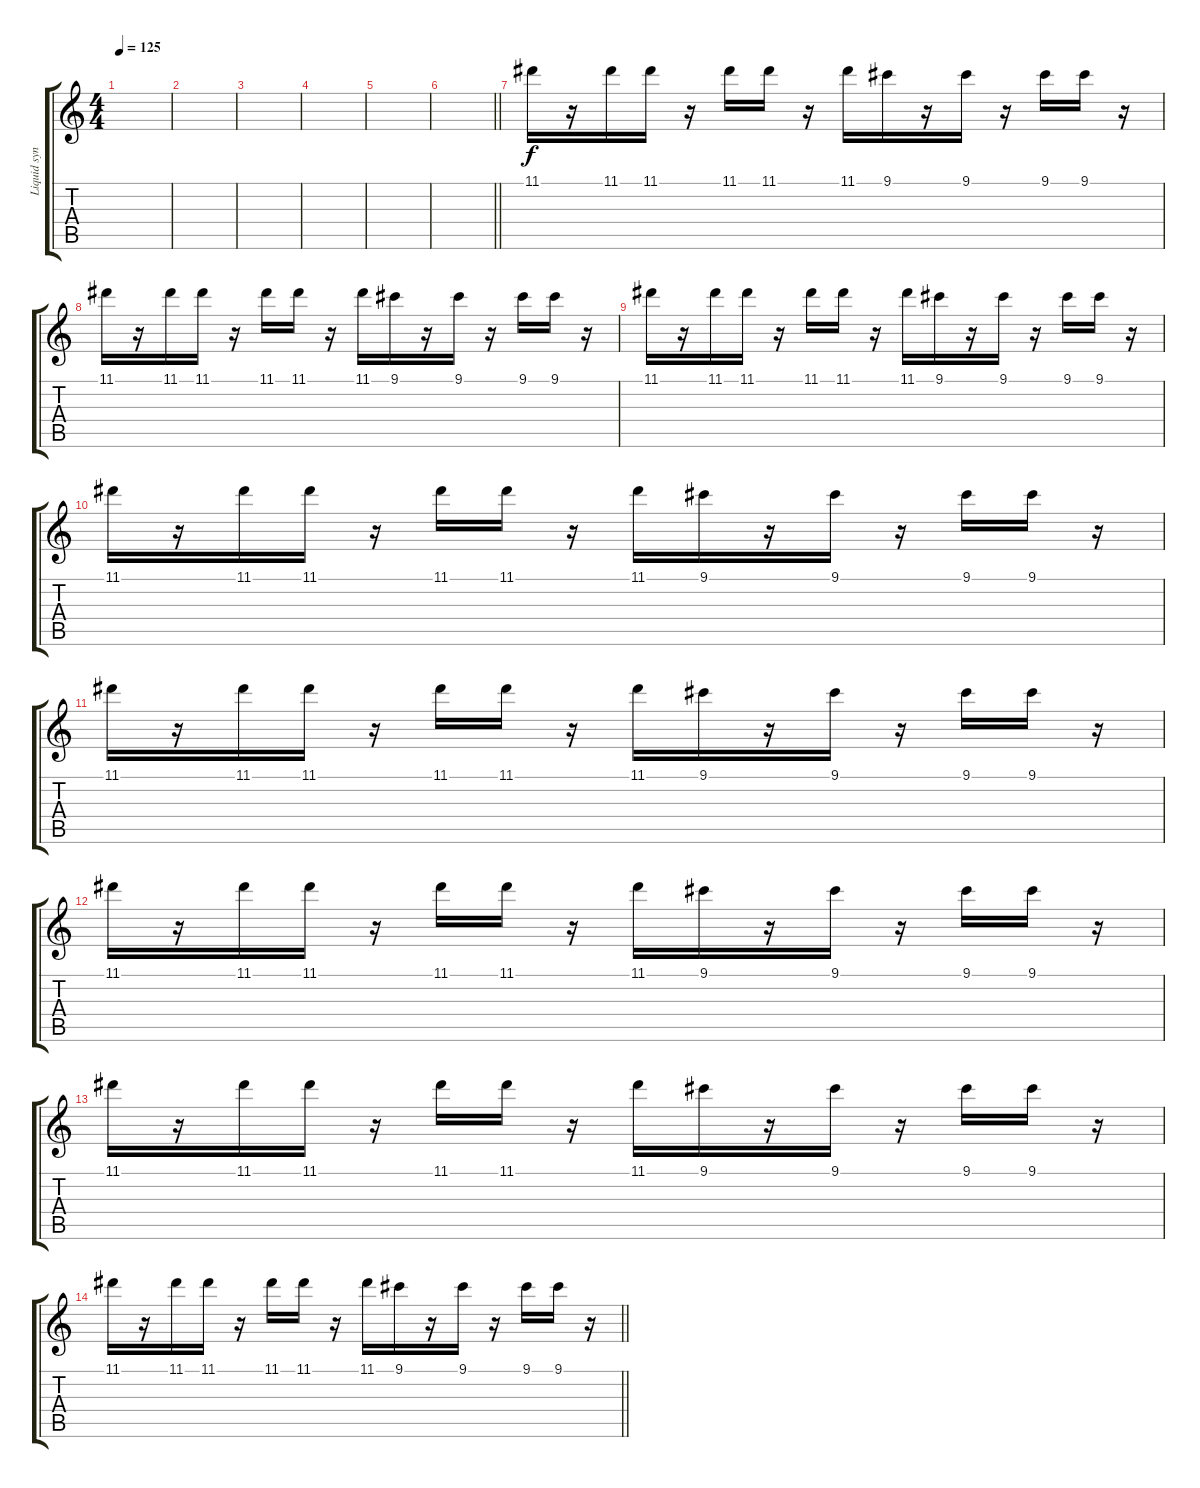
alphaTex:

\track ("Liquid synth 1" "Liquid syn") {instrument synthbass1}
\staff {score tabs}
\tuning (E4 B3 G3 D3 A2 E2) {hide}
\ts (4 4)
\tempo 125
\clef g2
\ks c
|
|
|
|
|
\barLineRight lightlight
|
11.1.16 r.16 11.1.16 11.1.16 r.16 11.1.16 11.1.16 r.16 11.1.16 9.1.16 r.16 9.1.16 r.16 9.1.16 9.1.16 r.16 |
11.1.16 r.16 11.1.16 11.1.16 r.16 11.1.16 11.1.16 r.16 11.1.16 9.1.16 r.16 9.1.16 r.16 9.1.16 9.1.16 r.16 |
11.1.16 r.16 11.1.16 11.1.16 r.16 11.1.16 11.1.16 r.16 11.1.16 9.1.16 r.16 9.1.16 r.16 9.1.16 9.1.16 r.16 |
11.1.16 r.16 11.1.16 11.1.16 r.16 11.1.16 11.1.16 r.16 11.1.16 9.1.16 r.16 9.1.16 r.16 9.1.16 9.1.16 r.16 |
11.1.16 r.16 11.1.16 11.1.16 r.16 11.1.16 11.1.16 r.16 11.1.16 9.1.16 r.16 9.1.16 r.16 9.1.16 9.1.16 r.16 |
11.1.16 r.16 11.1.16 11.1.16 r.16 11.1.16 11.1.16 r.16 11.1.16 9.1.16 r.16 9.1.16 r.16 9.1.16 9.1.16 r.16 |
11.1.16 r.16 11.1.16 11.1.16 r.16 11.1.16 11.1.16 r.16 11.1.16 9.1.16 r.16 9.1.16 r.16 9.1.16 9.1.16 r.16 |
\barLineRight lightlight
11.1.16 r.16 11.1.16 11.1.16 r.16 11.1.16 11.1.16 r.16 11.1.16 9.1.16 r.16 9.1.16 r.16 9.1.16 9.1.16 r.16
